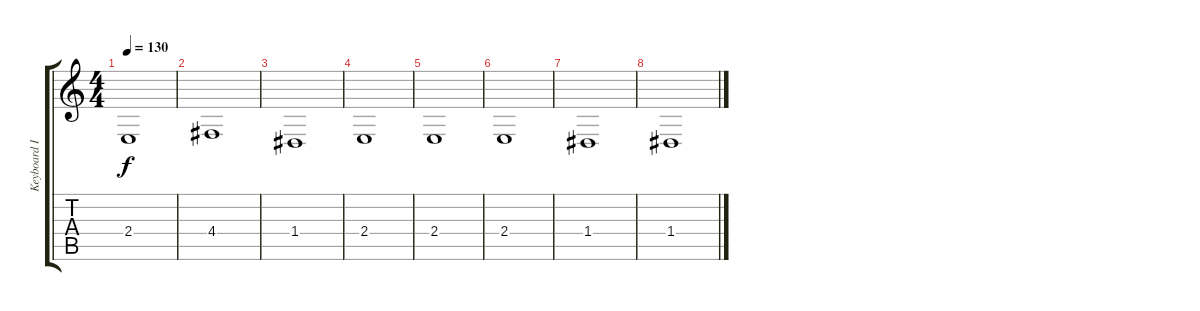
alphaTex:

\track ("Keyboard II" "Keyboard I") {instrument lead1square}
\staff {score tabs}
\tuning (E4 B3 G3 D3 A2 E2) {hide}
\ts (4 4)
\tempo 130
\clef g2
\ks c
2.4.1{dy f} |
4.4.1 |
1.4.1 |
2.4.1 |
2.4.1 |
2.4.1 |
1.4.1 |
1.4.1
